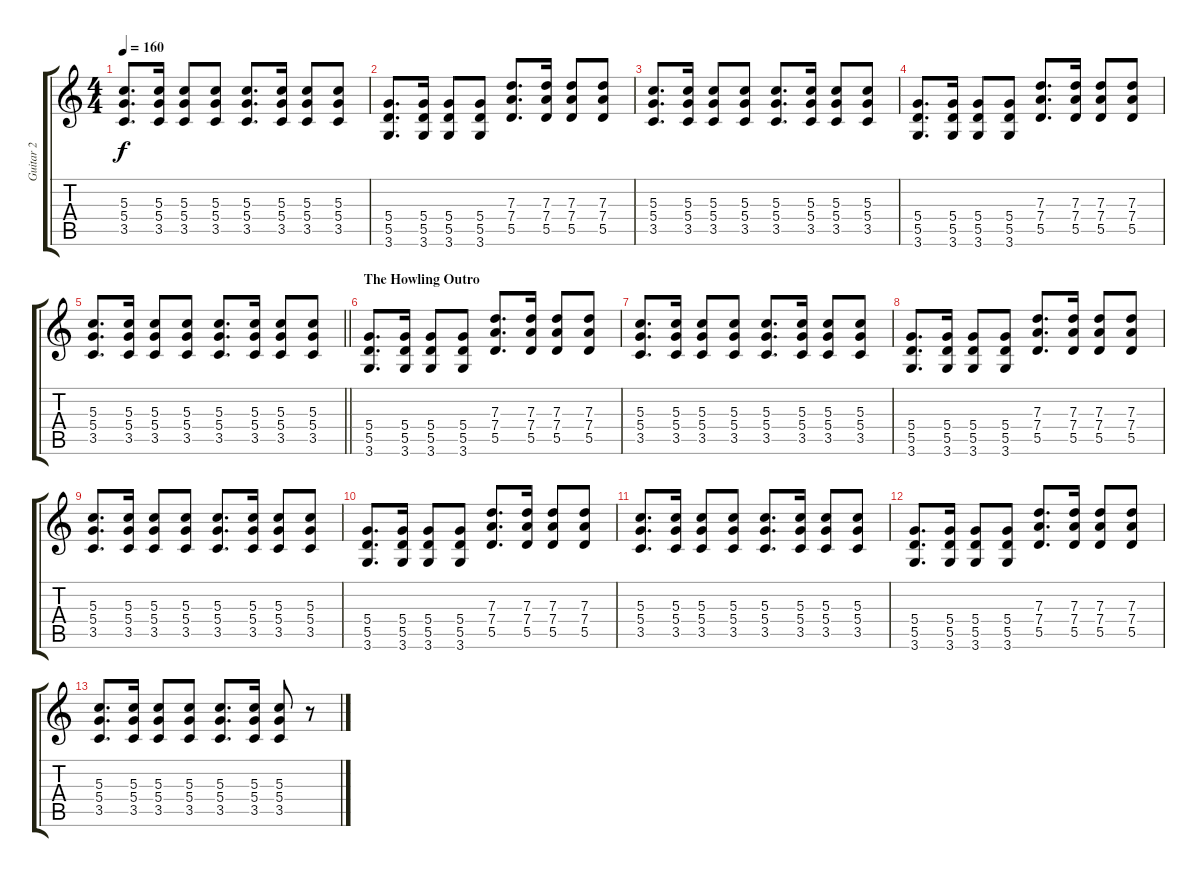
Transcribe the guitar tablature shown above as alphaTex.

\track ("Guitar 2" "Guitar 2") {instrument distortionguitar}
\staff {score tabs}
\tuning (E4 B3 G3 D3 A2 E2) {hide}
\ts (4 4)
\tempo 160
\clef g2
\ks c
(5.3 5.4 3.5).8{d dy f} (5.3 5.4 3.5).16 (5.3 5.4 3.5).8 (5.3 5.4 3.5).8 (5.3 5.4 3.5).8{d} (5.3 5.4 3.5).16 (5.3 5.4 3.5).8 (5.3 5.4 3.5).8 |
(5.4 5.5 3.6).8{d} (5.4 5.5 3.6).16 (5.4 5.5 3.6).8 (5.4 5.5 3.6).8 (7.3 7.4 5.5).8{d} (7.3 7.4 5.5).16 (7.3 7.4 5.5).8 (7.3 7.4 5.5).8 |
(5.3 5.4 3.5).8{d} (5.3 5.4 3.5).16 (5.3 5.4 3.5).8 (5.3 5.4 3.5).8 (5.3 5.4 3.5).8{d} (5.3 5.4 3.5).16 (5.3 5.4 3.5).8 (5.3 5.4 3.5).8 |
(5.4 5.5 3.6).8{d} (5.4 5.5 3.6).16 (5.4 5.5 3.6).8 (5.4 5.5 3.6).8 (7.3 7.4 5.5).8{d} (7.3 7.4 5.5).16 (7.3 7.4 5.5).8 (7.3 7.4 5.5).8 |
\barLineRight lightlight
(5.3 5.4 3.5).8{d} (5.3 5.4 3.5).16 (5.3 5.4 3.5).8 (5.3 5.4 3.5).8 (5.3 5.4 3.5).8{d} (5.3 5.4 3.5).16 (5.3 5.4 3.5).8 (5.3 5.4 3.5).8 |
\section ("" "The Howling Outro")
(5.4 5.5 3.6).8{d} (5.4 5.5 3.6).16 (5.4 5.5 3.6).8 (5.4 5.5 3.6).8 (7.3 7.4 5.5).8{d} (7.3 7.4 5.5).16 (7.3 7.4 5.5).8 (7.3 7.4 5.5).8 |
(5.3 5.4 3.5).8{d} (5.3 5.4 3.5).16 (5.3 5.4 3.5).8 (5.3 5.4 3.5).8 (5.3 5.4 3.5).8{d} (5.3 5.4 3.5).16 (5.3 5.4 3.5).8 (5.3 5.4 3.5).8 |
(5.4 5.5 3.6).8{d} (5.4 5.5 3.6).16 (5.4 5.5 3.6).8 (5.4 5.5 3.6).8 (7.3 7.4 5.5).8{d} (7.3 7.4 5.5).16 (7.3 7.4 5.5).8 (7.3 7.4 5.5).8 |
(5.3 5.4 3.5).8{d} (5.3 5.4 3.5).16 (5.3 5.4 3.5).8 (5.3 5.4 3.5).8 (5.3 5.4 3.5).8{d} (5.3 5.4 3.5).16 (5.3 5.4 3.5).8 (5.3 5.4 3.5).8 |
(5.4 5.5 3.6).8{d} (5.4 5.5 3.6).16 (5.4 5.5 3.6).8 (5.4 5.5 3.6).8 (7.3 7.4 5.5).8{d} (7.3 7.4 5.5).16 (7.3 7.4 5.5).8 (7.3 7.4 5.5).8 |
(5.3 5.4 3.5).8{d} (5.3 5.4 3.5).16 (5.3 5.4 3.5).8 (5.3 5.4 3.5).8 (5.3 5.4 3.5).8{d} (5.3 5.4 3.5).16 (5.3 5.4 3.5).8 (5.3 5.4 3.5).8 |
(5.4 5.5 3.6).8{d} (5.4 5.5 3.6).16 (5.4 5.5 3.6).8 (5.4 5.5 3.6).8 (7.3 7.4 5.5).8{d} (7.3 7.4 5.5).16 (7.3 7.4 5.5).8 (7.3 7.4 5.5).8 |
(5.3 5.4 3.5).8{d} (5.3 5.4 3.5).16 (5.3 5.4 3.5).8 (5.3 5.4 3.5).8 (5.3 5.4 3.5).8{d} (5.3 5.4 3.5).16 (5.3 5.4 3.5).8 r.8
